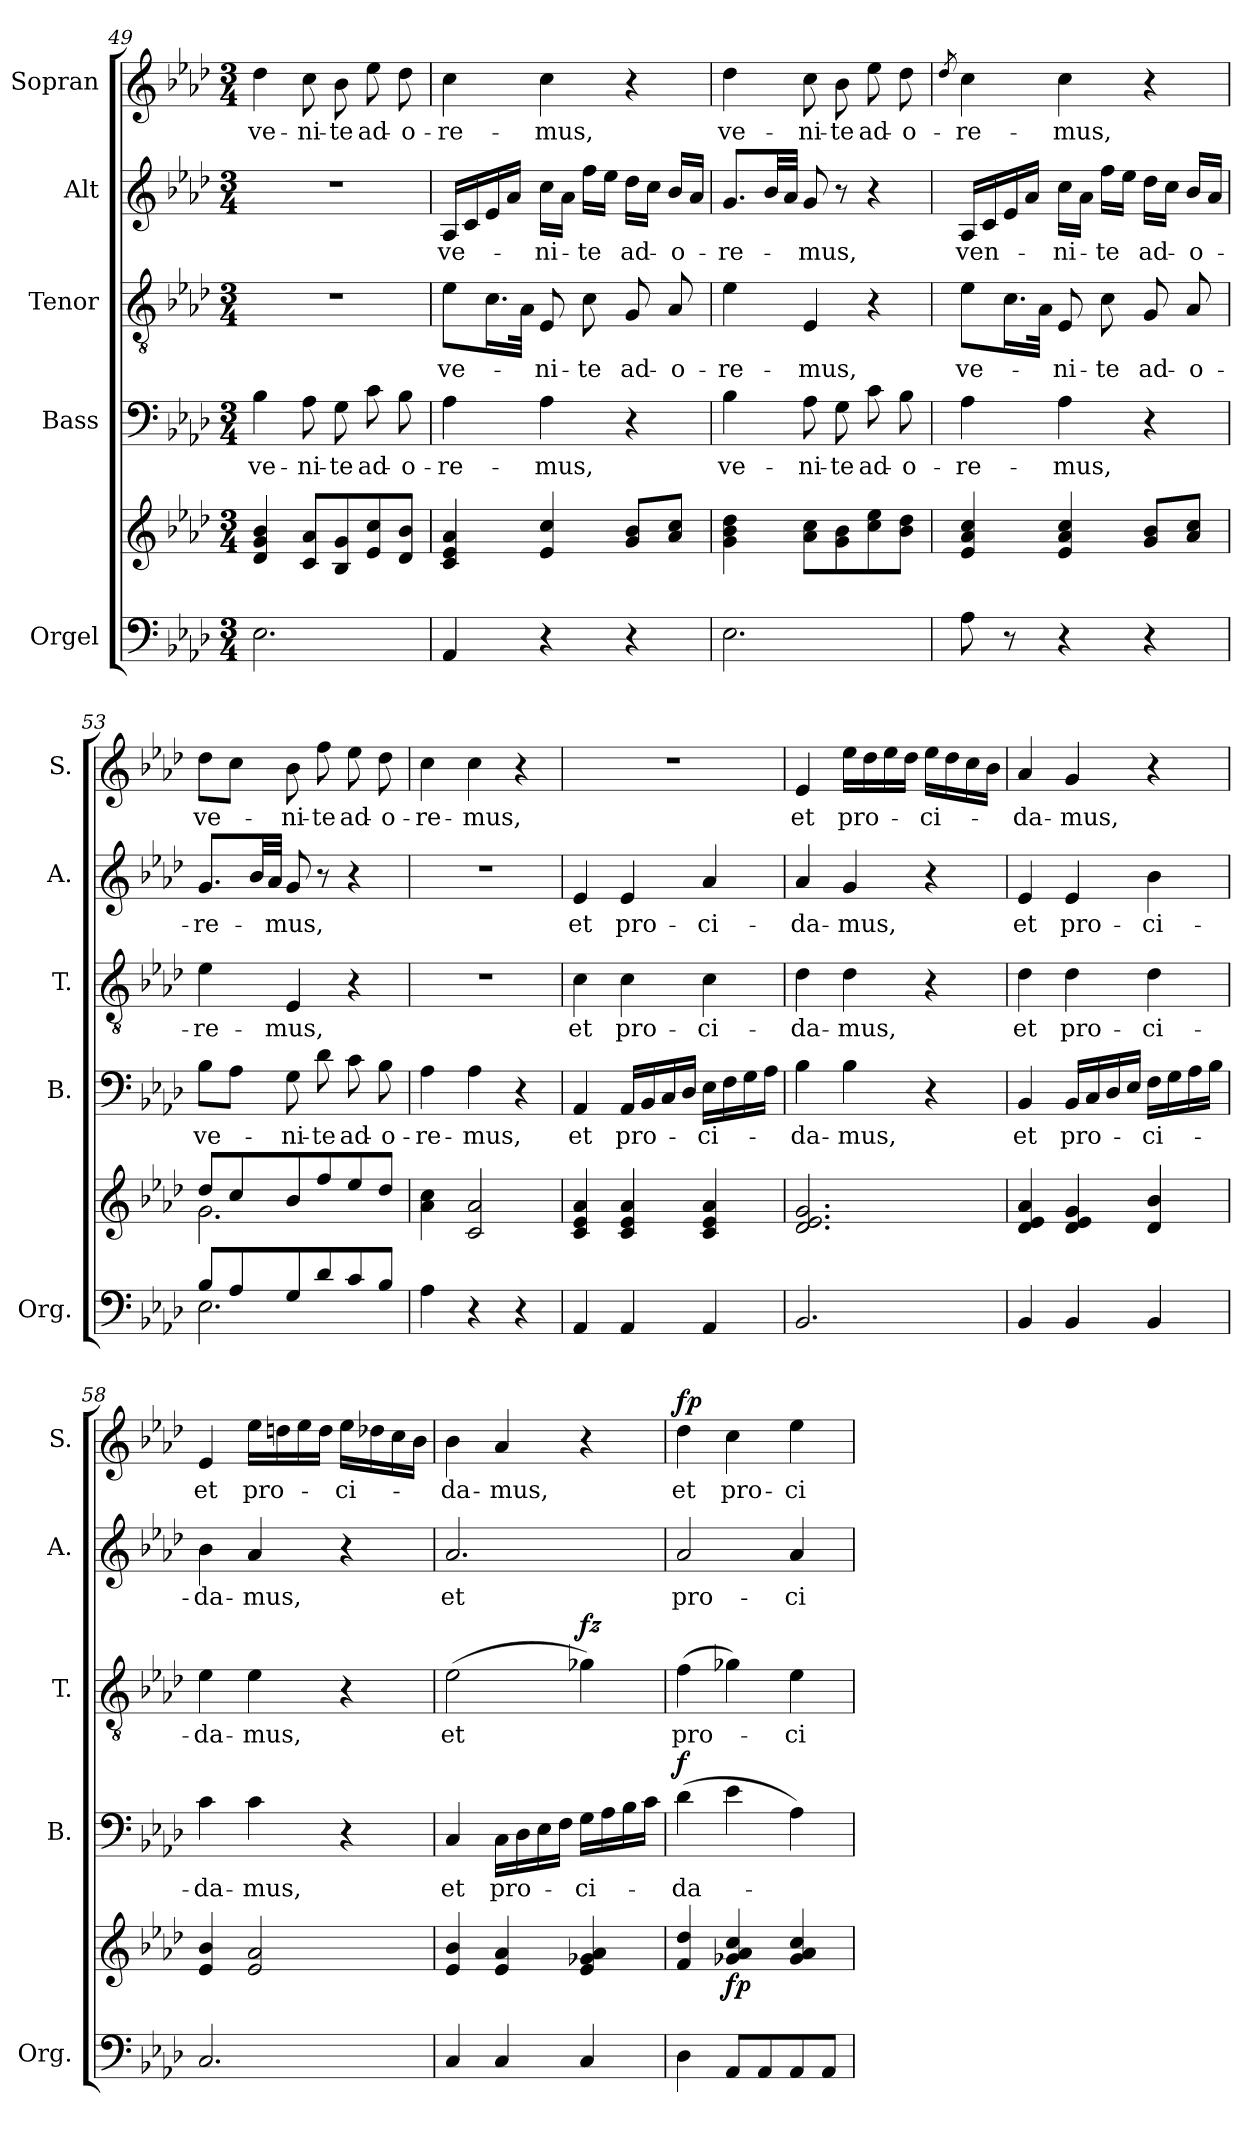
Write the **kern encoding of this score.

**kern	**kern	**dynam	**kern	**text	**dynam	**kern	**text	**dynam	**kern	**text	**kern	**text	**dynam
*part5	*part5	*part5	*part4	*part4	*part4	*part3	*part3	*part3	*part2	*part2	*part1	*part1	*part1
*staff6	*staff5	*staff5/6	*staff4	*staff4	*staff4	*staff3	*staff3	*staff3	*staff2	*staff2	*staff1	*staff1	*staff1
*I"Orgel	*	*	*I"Bass	*	*	*I"Tenor	*	*	*I"Alt	*	*I"Sopran	*	*
*I'Org.	*	*	*I'B.	*	*	*I'T.	*	*	*I'A.	*	*I'S.	*	*
*clefF4	*clefG2	*	*clefF4	*	*	*clefGv2	*	*	*clefG2	*	*clefG2	*	*
*k[b-e-a-d-]	*k[b-e-a-d-]	*	*k[b-e-a-d-]	*	*	*k[b-e-a-d-]	*	*	*k[b-e-a-d-]	*	*k[b-e-a-d-]	*	*
*A-:	*A-:	*	*A-:	*	*	*A-:	*	*	*A-:	*	*A-:	*	*
*M3/4	*M3/4	*	*M3/4	*	*	*M3/4	*	*	*M3/4	*	*M3/4	*	*
=49	=49	=49	=49	=49	=49	=49	=49	=49	=49	=49	=49	=49	=49
!	!	!	!	!LO:LY:b	!	!	!	!	!	!	!	!LO:LY:b	!
2.E-\	4d-/ 4g/ 4b-/	.	4B-\	ve-	.	2.r	.	.	2.r	.	4dd-\	ve-	.
!	!	!	!	!LO:LY:b	!	!	!	!	!	!	!	!LO:LY:b	!
.	8c/ 8a-/L	.	8A-\	-ni-	.	.	.	.	.	.	8cc\	-ni-	.
!	!	!	!	!LO:LY:b	!	!	!	!	!	!	!	!LO:LY:b	!
.	8B-/ 8g/	.	8G\	-te	.	.	.	.	.	.	8b-\	-te	.
!	!	!	!	!LO:LY:b	!	!	!	!	!	!	!	!LO:LY:b	!
.	8e-/ 8cc/	.	8c\	ad-	.	.	.	.	.	.	8ee-\	ad-	.
!	!	!	!	!LO:LY:b	!	!	!	!	!	!	!	!LO:LY:b	!
.	8d-/ 8b-/J	.	8B-\	-o-	.	.	.	.	.	.	8dd-\	-o-	.
=50	=50	=50	=50	=50	=50	=50	=50	=50	=50	=50	=50	=50	=50
!	!	!	!	!LO:LY:b	!	!	!LO:LY:b	!	!	!LO:LY:b	!	!LO:LY:b	!
4AA-/	4c/ 4e-/ 4a-/	.	4A-\	-re-	.	8e-\L	ve-	.	16A-/LL	ve-	4cc\	-re-	.
.	.	.	.	.	.	.	.	.	16c/	.	.	.	.
.	.	.	.	.	.	16.c\L	.	.	16e-/	.	.	.	.
.	.	.	.	.	.	.	.	.	16a-/JJ	.	.	.	.
.	.	.	.	.	.	32A-\JJk	.	.	.	.	.	.	.
!	!	!	!	!LO:LY:b	!	!	!LO:LY:b	!	!	!LO:LY:b	!	!LO:LY:b	!
4r	4e-/ 4cc/	.	4A-\	-mus,	.	8E-/	-ni-	.	16cc\LL	-ni-	4cc\	-mus,	.
.	.	.	.	.	.	.	.	.	16a-\JJ	.	.	.	.
!	!	!	!	!	!	!	!LO:LY:b	!	!	!LO:LY:b	!	!	!
.	.	.	.	.	.	8c\	-te	.	16ff\LL	-te	.	.	.
.	.	.	.	.	.	.	.	.	16ee-\JJ	.	.	.	.
!	!	!	!	!	!	!	!LO:LY:b	!	!	!LO:LY:b	!	!	!
4r	8g/ 8b-/L	.	4r	.	.	8G/	ad-	.	16dd-\LL	ad-	4r	.	.
.	.	.	.	.	.	.	.	.	16cc\JJ	.	.	.	.
!	!	!	!	!	!	!	!LO:LY:b	!	!	!LO:LY:b	!	!	!
.	8a-/ 8cc/J	.	.	.	.	8A-/	-o-	.	16b-/LL	-o-	.	.	.
.	.	.	.	.	.	.	.	.	16a-/JJ	.	.	.	.
!!LO:LB:g=z
=51	=51	=51	=51	=51	=51	=51	=51	=51	=51	=51	=51	=51	=51
!	!	!	!	!LO:LY:b	!	!	!LO:LY:b	!	!	!LO:LY:b	!	!LO:LY:b	!
2.E-\	4g\ 4b-\ 4dd-\	.	4B-\	ve-	.	4e-\	-re-	.	8.g/L	-re-	4dd-\	ve-	.
.	.	.	.	.	.	.	.	.	32b-/LL	.	.	.	.
.	.	.	.	.	.	.	.	.	32a-/JJJ	.	.	.	.
!	!	!	!	!LO:LY:b	!	!	!LO:LY:b	!	!	!LO:LY:b	!	!LO:LY:b	!
.	8a-\ 8cc\L	.	8A-\	-ni-	.	4E-/	-mus,	.	8g/	-mus,	8cc\	-ni-	.
!	!	!	!	!LO:LY:b	!	!	!	!	!	!	!	!LO:LY:b	!
.	8g\ 8b-\	.	8G\	-te	.	.	.	.	8r	.	8b-\	-te	.
!	!	!	!	!LO:LY:b	!	!	!	!	!	!	!	!LO:LY:b	!
.	8cc\ 8ee-\	.	8c\	ad-	.	4r	.	.	4r	.	8ee-\	ad-	.
!	!	!	!	!LO:LY:b	!	!	!	!	!	!	!	!LO:LY:b	!
.	8b-\ 8dd-\J	.	8B-\	-o-	.	.	.	.	.	.	8dd-\	-o-	.
=52	=52	=52	=52	=52	=52	=52	=52	=52	=52	=52	=52	=52	=52
.	.	.	.	.	.	.	.	.	.	.	8qdd-/	.	.
!	!	!	!	!LO:LY:b	!	!	!LO:LY:b	!	!	!LO:LY:b	!	!LO:LY:b	!
8A-\	4e-/ 4a-/ 4cc/	.	4A-\	-re-	.	8e-\L	ve-	.	16A-/LL	ven-	4cc\	-re-	.
.	.	.	.	.	.	.	.	.	16c/	.	.	.	.
8r	.	.	.	.	.	16.c\L	.	.	16e-/	.	.	.	.
.	.	.	.	.	.	.	.	.	16a-/JJ	.	.	.	.
.	.	.	.	.	.	32A-\JJk	.	.	.	.	.	.	.
!	!	!	!	!LO:LY:b	!	!	!LO:LY:b	!	!	!LO:LY:b	!	!LO:LY:b	!
4r	4e-/ 4a-/ 4cc/	.	4A-\	-mus,	.	8E-/	-ni-	.	16cc\LL	-ni-	4cc\	-mus,	.
.	.	.	.	.	.	.	.	.	16a-\JJ	.	.	.	.
!	!	!	!	!	!	!	!LO:LY:b	!	!	!LO:LY:b	!	!	!
.	.	.	.	.	.	8c\	-te	.	16ff\LL	-te	.	.	.
.	.	.	.	.	.	.	.	.	16ee-\JJ	.	.	.	.
!	!	!	!	!	!	!	!LO:LY:b	!	!	!LO:LY:b	!	!	!
4r	8g/ 8b-/L	.	4r	.	.	8G/	ad-	.	16dd-\LL	ad-	4r	.	.
.	.	.	.	.	.	.	.	.	16cc\JJ	.	.	.	.
!	!	!	!	!	!	!	!LO:LY:b	!	!	!LO:LY:b	!	!	!
.	8a-/ 8cc/J	.	.	.	.	8A-/	-o-	.	16b-/LL	-o-	.	.	.
.	.	.	.	.	.	.	.	.	16a-/JJ	.	.	.	.
=53	=53	=53	=53	=53	=53	=53	=53	=53	=53	=53	=53	=53	=53
*^	*^	*	*	*	*	*	*	*	*	*	*	*	*
!	!	!	!	!	!	!LO:LY:b	!	!	!LO:LY:b	!	!	!LO:LY:b	!	!LO:LY:b	!
8B-/L	2.E-\	8dd-/L	2.g\	.	8B-\L	ve-	.	4e-\	-re-	.	8.g/L	-re-	8dd-\L	ve-	.
8A-/	.	8cc/	.	.	8A-\J	.	.	.	.	.	.	.	8cc\J	.	.
.	.	.	.	.	.	.	.	.	.	.	32b-/LL	.	.	.	.
.	.	.	.	.	.	.	.	.	.	.	32a-/JJJ	.	.	.	.
!	!	!	!	!	!	!LO:LY:b	!	!	!LO:LY:b	!	!	!LO:LY:b	!	!LO:LY:b	!
8G/	.	8b-/	.	.	8G\	-ni-	.	4E-/	-mus,	.	8g/	-mus,	8b-\	-ni-	.
!	!	!	!	!	!	!LO:LY:b	!	!	!	!	!	!	!	!LO:LY:b	!
8d-/	.	8ff/	.	.	8d-\	-te	.	.	.	.	8r	.	8ff\	-te	.
!	!	!	!	!	!	!LO:LY:b	!	!	!	!	!	!	!	!LO:LY:b	!
8c/	.	8ee-/	.	.	8c\	ad-	.	4r	.	.	4r	.	8ee-\	ad-	.
!	!	!	!	!	!	!LO:LY:b	!	!	!	!	!	!	!	!LO:LY:b	!
8B-/J	.	8dd-/J	.	.	8B-\	-o-	.	.	.	.	.	.	8dd-\	-o-	.
*v	*v	*	*	*	*	*	*	*	*	*	*	*	*	*	*
*	*v	*v	*	*	*	*	*	*	*	*	*	*	*	*
=54	=54	=54	=54	=54	=54	=54	=54	=54	=54	=54	=54	=54	=54
!	!	!	!	!LO:LY:b	!	!	!	!	!	!	!	!LO:LY:b	!
4A-\	4a-\ 4cc\	.	4A-\	-re-	.	2.r	.	.	2.r	.	4cc\	-re-	.
!	!	!	!	!LO:LY:b	!	!	!	!	!	!	!	!LO:LY:b	!
4r	2c/ 2a-/	.	4A-\	-mus,	.	.	.	.	.	.	4cc\	-mus,	.
4r	.	.	4r	.	.	.	.	.	.	.	4r	.	.
=55	=55	=55	=55	=55	=55	=55	=55	=55	=55	=55	=55	=55	=55
!	!	!	!	!LO:LY:b	!	!	!LO:LY:b	!	!	!LO:LY:b	!	!	!
4AA-/	4c/ 4e-/ 4a-/	.	4AA-/	et	.	4c\	et	.	4e-/	et	2.r	.	.
!	!	!	!	!LO:LY:b	!	!	!LO:LY:b	!	!	!LO:LY:b	!	!	!
4AA-/	4c/ 4e-/ 4a-/	.	16AA-/LL	pro-	.	4c\	pro-	.	4e-/	pro-	.	.	.
.	.	.	16BB-/	.	.	.	.	.	.	.	.	.	.
.	.	.	16C/	.	.	.	.	.	.	.	.	.	.
.	.	.	16D-/JJ	.	.	.	.	.	.	.	.	.	.
!	!	!	!	!LO:LY:b	!	!	!LO:LY:b	!	!	!LO:LY:b	!	!	!
4AA-/	4c/ 4e-/ 4a-/	.	16E-\LL	-ci-	.	4c\	-ci-	.	4a-/	-ci-	.	.	.
.	.	.	16F\	.	.	.	.	.	.	.	.	.	.
.	.	.	16G\	.	.	.	.	.	.	.	.	.	.
.	.	.	16A-\JJ	.	.	.	.	.	.	.	.	.	.
!!LO:PB:g=z
=56	=56	=56	=56	=56	=56	=56	=56	=56	=56	=56	=56	=56	=56
!	!	!	!	!LO:LY:b	!	!	!LO:LY:b	!	!	!LO:LY:b	!	!LO:LY:b	!
2.BB-/	2.d-/ 2.e-/ 2.g/	.	4B-\	-da-	.	4d-\	-da-	.	4a-/	-da-	4e-/	et	.
!	!	!	!	!LO:LY:b	!	!	!LO:LY:b	!	!	!LO:LY:b	!	!LO:LY:b	!
.	.	.	4B-\	-mus,	.	4d-\	-mus,	.	4g/	-mus,	16ee-\LL	pro-	.
.	.	.	.	.	.	.	.	.	.	.	16dd-\	.	.
.	.	.	.	.	.	.	.	.	.	.	16ee-\	.	.
.	.	.	.	.	.	.	.	.	.	.	16dd-\JJ	.	.
!	!	!	!	!	!	!	!	!	!	!	!	!LO:LY:b	!
.	.	.	4r	.	.	4r	.	.	4r	.	16ee-\LL	-ci-	.
.	.	.	.	.	.	.	.	.	.	.	16dd-\	.	.
.	.	.	.	.	.	.	.	.	.	.	16cc\	.	.
.	.	.	.	.	.	.	.	.	.	.	16b-\JJ	.	.
=57	=57	=57	=57	=57	=57	=57	=57	=57	=57	=57	=57	=57	=57
!	!	!	!	!LO:LY:b	!	!	!LO:LY:b	!	!	!LO:LY:b	!	!LO:LY:b	!
4BB-/	4d-/ 4e-/ 4a-/	.	4BB-/	et	.	4d-\	et	.	4e-/	et	4a-/	-da-	.
!	!	!	!	!LO:LY:b	!	!	!LO:LY:b	!	!	!LO:LY:b	!	!LO:LY:b	!
4BB-/	4d-/ 4e-/ 4g/	.	16BB-/LL	pro-	.	4d-\	pro-	.	4e-/	pro-	4g/	-mus,	.
.	.	.	16C/	.	.	.	.	.	.	.	.	.	.
.	.	.	16D-/	.	.	.	.	.	.	.	.	.	.
.	.	.	16E-/JJ	.	.	.	.	.	.	.	.	.	.
!	!	!	!	!LO:LY:b	!	!	!LO:LY:b	!	!	!LO:LY:b	!	!	!
4BB-/	4d-/ 4b-/	.	16F\LL	-ci-	.	4d-\	-ci-	.	4b-\	-ci-	4r	.	.
.	.	.	16G\	.	.	.	.	.	.	.	.	.	.
.	.	.	16A-\	.	.	.	.	.	.	.	.	.	.
.	.	.	16B-\JJ	.	.	.	.	.	.	.	.	.	.
=58	=58	=58	=58	=58	=58	=58	=58	=58	=58	=58	=58	=58	=58
!	!	!	!	!LO:LY:b	!	!	!LO:LY:b	!	!	!LO:LY:b	!	!LO:LY:b	!
2.C/	4e-/ 4b-/	.	4c\	-da-	.	4e-\	-da-	.	4b-\	-da-	4e-/	et	.
!	!	!	!	!LO:LY:b	!	!	!LO:LY:b	!	!	!LO:LY:b	!	!LO:LY:b	!
.	2e-/ 2a-/	.	4c\	-mus,	.	4e-\	-mus,	.	4a-/	-mus,	16ee-\LL	pro-	.
.	.	.	.	.	.	.	.	.	.	.	16ddn\	.	.
.	.	.	.	.	.	.	.	.	.	.	16ee-\	.	.
.	.	.	.	.	.	.	.	.	.	.	16dd\JJ	.	.
!	!	!	!	!	!	!	!	!	!	!	!	!LO:LY:b	!
.	.	.	4r	.	.	4r	.	.	4r	.	16ee-\LL	-ci-	.
.	.	.	.	.	.	.	.	.	.	.	16dd-X\	.	.
.	.	.	.	.	.	.	.	.	.	.	16cc\	.	.
.	.	.	.	.	.	.	.	.	.	.	16b-\JJ	.	.
=59	=59	=59	=59	=59	=59	=59	=59	=59	=59	=59	=59	=59	=59
!	!	!	!	!LO:LY:b	!	!	!LO:LY:b	!	!	!LO:LY:b	!	!LO:LY:b	!
4C/	4e-/ 4b-/	.	4C/	et	.	(>2e-\	et	.	2.a-/	et	4b-\	-da-	.
!	!	!	!	!LO:LY:b	!	!	!	!	!	!	!	!LO:LY:b	!
4C/	4e-/ 4a-/	.	16C\LL	pro-	.	.	.	.	.	.	4a-/	-mus,	.
.	.	.	16D-\	.	.	.	.	.	.	.	.	.	.
.	.	.	16E-\	.	.	.	.	.	.	.	.	.	.
.	.	.	16F\JJ	.	.	.	.	.	.	.	.	.	.
!	!	!	!	!LO:LY:b	!	!	!	!LO:DY:a	!	!	!	!	!
4C/	4e-/ 4g-X/ 4a-/	.	16G\LL	-ci-	.	4g-X\)	.	fz	.	.	4r	.	.
.	.	.	16A-\	.	.	.	.	.	.	.	.	.	.
.	.	.	16B-\	.	.	.	.	.	.	.	.	.	.
.	.	.	16c\JJ	.	.	.	.	.	.	.	.	.	.
=60	=60	=60	=60	=60	=60	=60	=60	=60	=60	=60	=60	=60	=60
!	!	!	!	!LO:LY:b	!LO:DY:a	!	!LO:LY:b	!	!	!LO:LY:b	!	!LO:LY:b	!LO:DY:a
4D-\	4f/ 4dd-/	.	(>4d-\	-da-	f	(>4f\	pro-	.	2a-/	pro-	4dd-\	et	fp
!	!	!LO:DY:b	!	!	!	!	!	!	!	!	!	!LO:LY:b	!
8AA-/L	4g-X/ 4a-/ 4cc/	fp	4e-\	.	.	4g-X\)	.	.	.	.	4cc\	pro-	.
8AA-/	.	.	.	.	.	.	.	.	.	.	.	.	.
!	!	!	!	!	!	!	!LO:LY:b	!	!	!LO:LY:b	!	!LO:LY:b	!
8AA-/	4g-/ 4a-/ 4cc/	.	4A-\)	.	.	4e-\	-ci-	.	4a-/	-ci-	4ee-\	-ci-	.
8AA-/J	.	.	.	.	.	.	.	.	.	.	.	.	.
=	=	=	=	=	=	=	=	=	=	=	=	=	=
*-	*-	*-	*-	*-	*-	*-	*-	*-	*-	*-	*-	*-	*-
